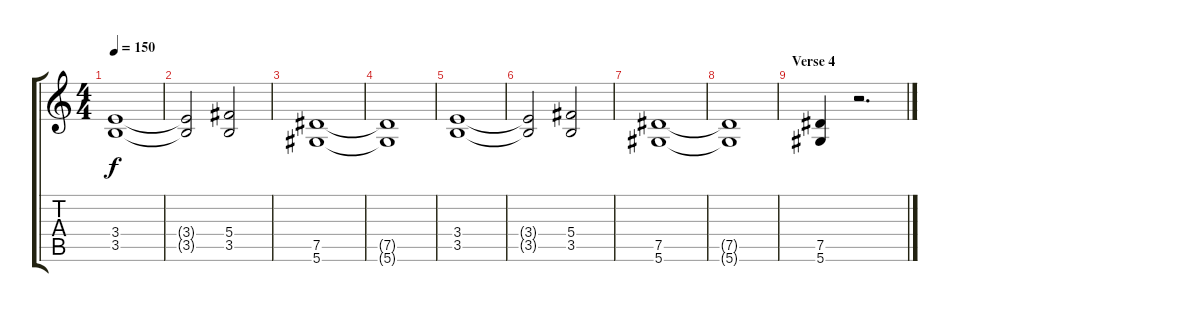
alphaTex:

\track "" {instrument distortionguitar}
\staff {score tabs}
\tuning (Eb4 Bb3 Gb3 Db3 Ab2 Eb2) {hide}
\ts (4 4)
\tempo 150
\clef g2
\ks c
(3.4 3.5).1{dy f} |
(3.4{t} 3.5{t}).2 (5.4 3.5).2 |
(7.5 5.6).1 |
(7.5{t} 5.6{t}).1 |
(3.4 3.5).1 |
(3.4{t} 3.5{t}).2 (5.4 3.5).2 |
(7.5 5.6).1 |
(7.5{t} 5.6{t}).1 |
\section ("" "Verse 4")
(7.5 5.6).4 r.2{d}
